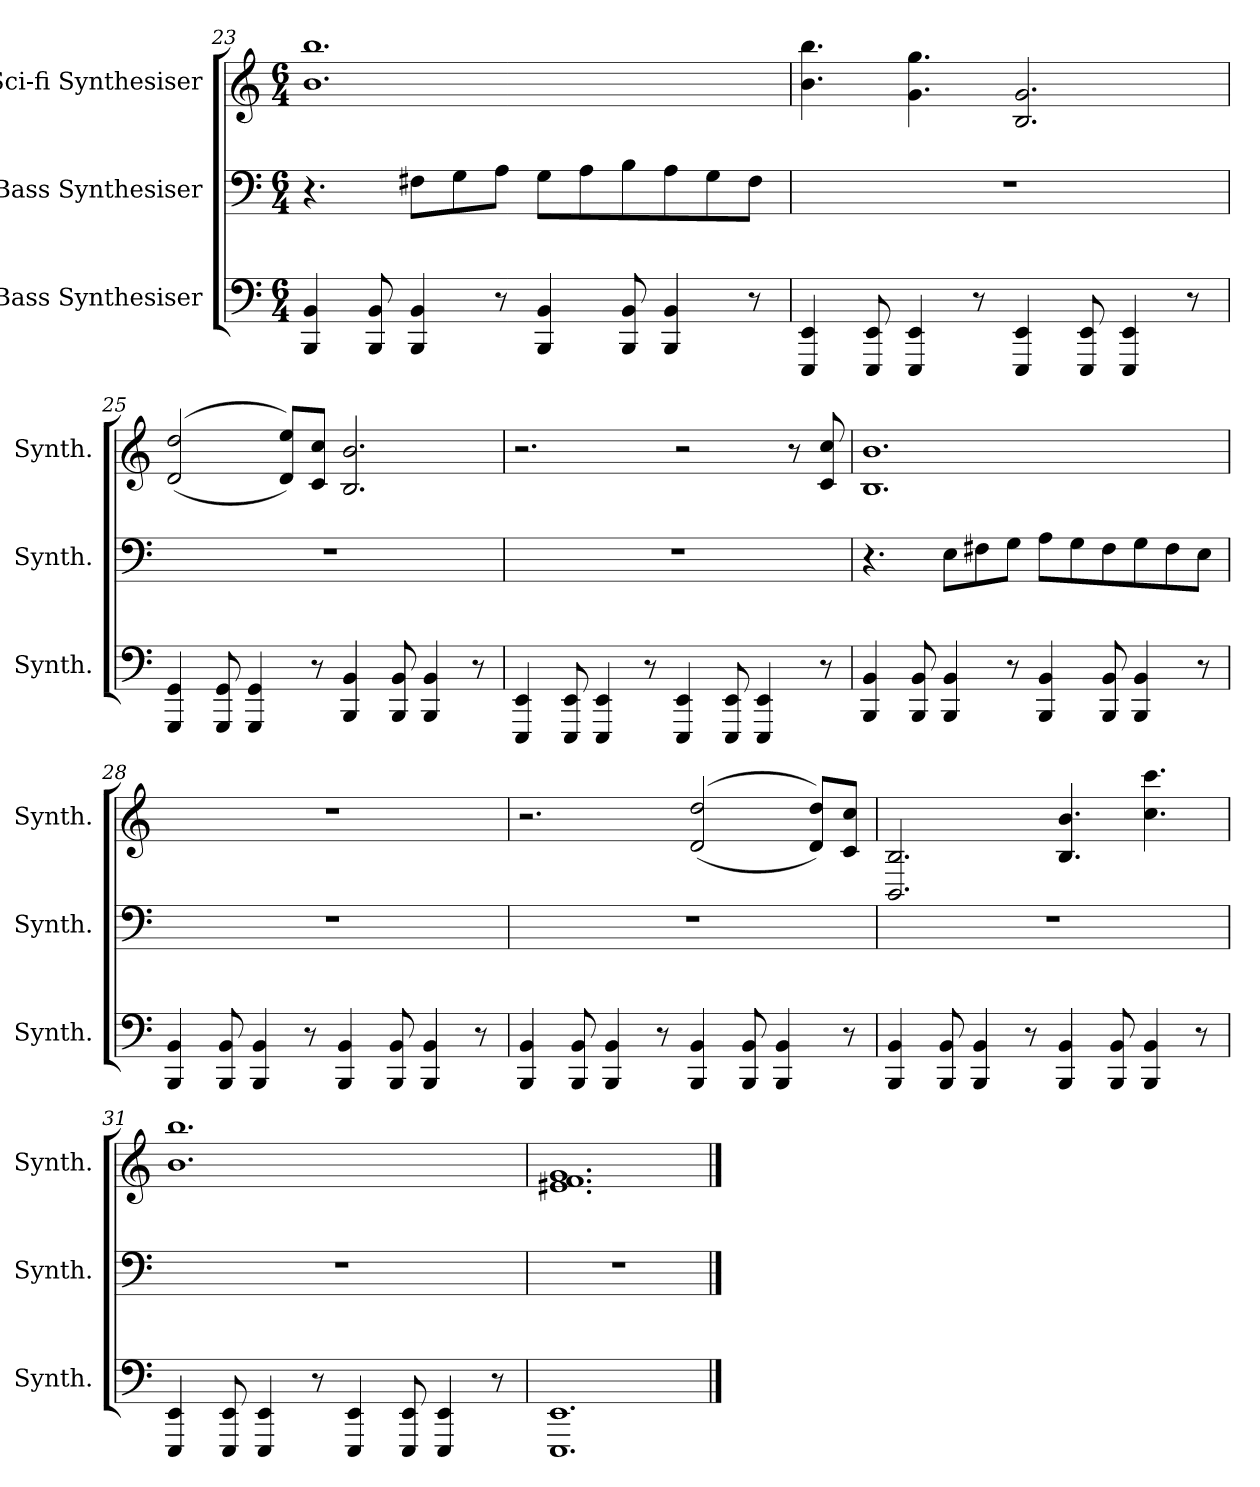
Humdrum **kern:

**kern	**kern	**kern
*part3	*part2	*part1
*staff3	*staff2	*staff1
*I"Bass Synthesiser	*I"Bass Synthesiser	*I"Sci-fi Synthesiser
*I'Synth.	*I'Synth.	*I'Synth.
*clefF4	*clefF4	*clefG2
*k[]	*k[]	*k[]
*M6/4	*M6/4	*M6/4
=23	=23	=23
4BBB/ 4BB/	4.r	1.b 1.bb
8BBB/ 8BB/	.	.
4BBB/ 4BB/	8F#X\L	.
.	8G\	.
8r	8A\J	.
4BBB/ 4BB/	8G\L	.
.	8A\	.
8BBB/ 8BB/	8B\	.
4BBB/ 4BB/	8A\	.
.	8G\	.
8r	8F#\J	.
=24	=24	=24
4EEE/ 4EE/	1.r	4.b\ 4.bb\
8EEE/ 8EE/	.	.
4EEE/ 4EE/	.	4.g\ 4.gg\
8r	.	.
4EEE/ 4EE/	.	2.B/ 2.g/
8EEE/ 8EE/	.	.
4EEE/ 4EE/	.	.
8r	.	.
!!LO:PB:g=z
=25	=25	=25
4GGG/ 4GG/	1.r	((2d/ 2dd/
8GGG/ 8GG/	.	.
4GGG/ 4GG/	.	.
.	.	8d/ 8ee/L))
8r	.	8c/ 8cc/J
4BBB/ 4BB/	.	2.B/ 2.b/
8BBB/ 8BB/	.	.
4BBB/ 4BB/	.	.
8r	.	.
=26	=26	=26
4EEE/ 4EE/	1.r	2.r
8EEE/ 8EE/	.	.
4EEE/ 4EE/	.	.
8r	.	.
4EEE/ 4EE/	.	2r
8EEE/ 8EE/	.	.
4EEE/ 4EE/	.	.
.	.	8r
8r	.	8c/ 8cc/
=27	=27	=27
4BBB/ 4BB/	4.r	1.B 1.b
8BBB/ 8BB/	.	.
4BBB/ 4BB/	8E\L	.
.	8F#X\	.
8r	8G\J	.
4BBB/ 4BB/	8A\L	.
.	8G\	.
8BBB/ 8BB/	8F#\	.
4BBB/ 4BB/	8G\	.
.	8F#\	.
8r	8E\J	.
!!LO:LB:g=z
=28	=28	=28
4BBB/ 4BB/	1.r	1.r
8BBB/ 8BB/	.	.
4BBB/ 4BB/	.	.
8r	.	.
4BBB/ 4BB/	.	.
8BBB/ 8BB/	.	.
4BBB/ 4BB/	.	.
8r	.	.
=29	=29	=29
4BBB/ 4BB/	1.r	2.r
8BBB/ 8BB/	.	.
4BBB/ 4BB/	.	.
8r	.	.
4BBB/ 4BB/	.	((2d/ 2dd/
8BBB/ 8BB/	.	.
4BBB/ 4BB/	.	.
.	.	8d/ 8dd/L))
8r	.	8c/ 8cc/J
=30	=30	=30
4BBB/ 4BB/	1.r	2.BB/ 2.B/
8BBB/ 8BB/	.	.
4BBB/ 4BB/	.	.
8r	.	.
4BBB/ 4BB/	.	4.B/ 4.b/
8BBB/ 8BB/	.	.
4BBB/ 4BB/	.	4.cc\ 4.ccc\
8r	.	.
!!LO:LB:g=z
=31	=31	=31
4EEE/ 4EE/	1.r	1.b 1.bb
8EEE/ 8EE/	.	.
4EEE/ 4EE/	.	.
8r	.	.
4EEE/ 4EE/	.	.
8EEE/ 8EE/	.	.
4EEE/ 4EE/	.	.
8r	.	.
=32	=32	=32
1.EEE 1.EE	1.r	1.e#X 1.f 1.g
==	==	==
*-	*-	*-
